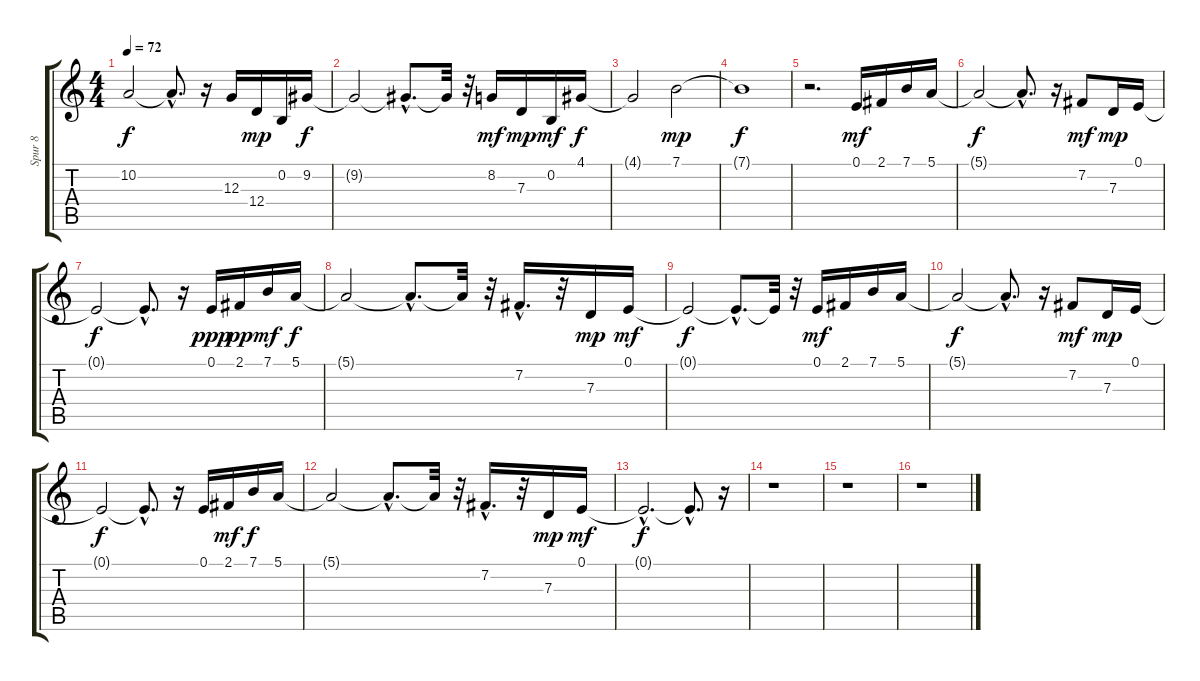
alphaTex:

\track ("Spur 8" "Spur 8") {instrument blownbottle}
\staff {score tabs}
\tuning (E4 B3 G3 D3 A2 E2) {hide}
\ts (4 4)
\tempo 72
\clef g2
\ks c
10.2{t}.2{dy f} 10.2{hac t}.8{d} r.16 12.3.16 12.4.16{dy mp} 0.2.16 9.2.16{dy f} |
9.2{t}.2 9.2{hac t}.8{d} 9.2{t}.32 r.32 8.2.16{dy mf} 7.3.16{dy mp} 0.2.16{dy mf} 4.1.16{dy f} |
4.1{t}.2 7.1.2{dy mp} |
7.1{t}.1{dy f} |
r.2{d} 0.1.16{dy mf} 2.1.16 7.1.16 5.1.16 |
5.1{t}.2{dy f} 5.1{hac t}.8{d} r.16 7.2.8{dy mf} 7.3.16{dy mp} 0.1.16 |
0.1{t}.2{dy f} 0.1{hac t}.8{d} r.16 0.1.16{dy ppp} 2.1.16{dy pp} 7.1.16{dy mf} 5.1.16{dy f} |
5.1{t}.2 5.1{hac t}.8{d} 5.1{t}.32 r.32 7.2{hac}.16{d} r.32 7.3.16{dy mp} 0.1.16{dy mf} |
0.1{t}.2{dy f} 0.1{hac t}.8{d} 0.1{t}.32 r.32 0.1.16{dy mf} 2.1.16 7.1.16 5.1.16 |
5.1{t}.2{dy f} 5.1{hac t}.8{d} r.16 7.2.8{dy mf} 7.3.16{dy mp} 0.1.16 |
0.1{t}.2{dy f} 0.1{hac t}.8{d} r.16 0.1.16 2.1.16{dy mf} 7.1.16{dy f} 5.1.16 |
5.1{t}.2 5.1{hac t}.8{d} 5.1{t}.32 r.32 7.2{hac}.16{d} r.32 7.3.16{dy mp} 0.1.16{dy mf} |
0.1{hac t}.2{d dy f} 0.1{hac t}.8{d} r.16 |
r.1 |
r.1 |
r.1
